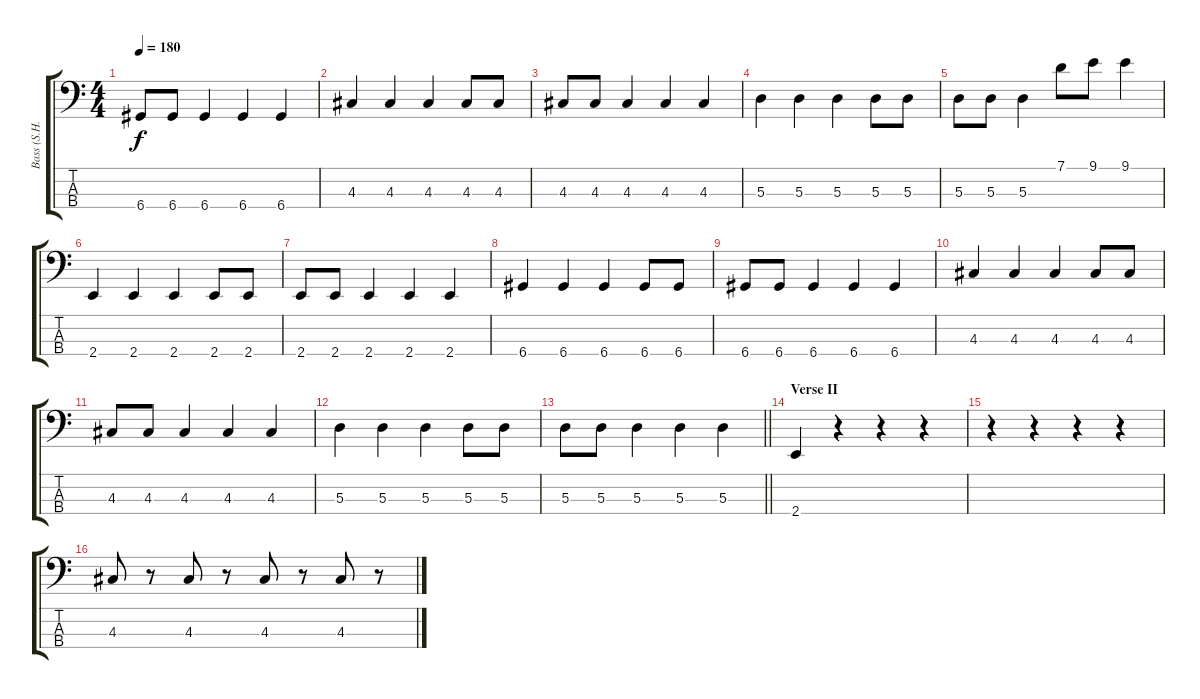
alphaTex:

\track ("Bass (S.H. Cho)" "Bass (S.H.") {instrument electricbassfinger}
\staff {score tabs}
\tuning (G2 D2 A1 D1) {hide}
\ts (4 4)
\tempo 180
\clef f4
\ks c
6.4.8{dy f} 6.4.8 6.4.4 6.4.4 6.4.4 |
4.3.4 4.3.4 4.3.4 4.3.8 4.3.8 |
4.3.8 4.3.8 4.3.4 4.3.4 4.3.4 |
5.3.4 5.3.4 5.3.4 5.3.8 5.3.8 |
5.3.8 5.3.8 5.3.4 7.1.8 9.1.8 9.1.4 |
2.4.4 2.4.4 2.4.4 2.4.8 2.4.8 |
2.4.8 2.4.8 2.4.4 2.4.4 2.4.4 |
6.4.4 6.4.4 6.4.4 6.4.8 6.4.8 |
6.4.8 6.4.8 6.4.4 6.4.4 6.4.4 |
4.3.4 4.3.4 4.3.4 4.3.8 4.3.8 |
4.3.8 4.3.8 4.3.4 4.3.4 4.3.4 |
5.3.4 5.3.4 5.3.4 5.3.8 5.3.8 |
\barLineRight lightlight
5.3.8 5.3.8 5.3.4 5.3.4 5.3.4 |
\section ("" "Verse II")
2.4.4 r.4 r.4 r.4 |
r.4 r.4 r.4 r.4 |
4.3.8 r.8 4.3.8 r.8 4.3.8 r.8 4.3.8 r.8
